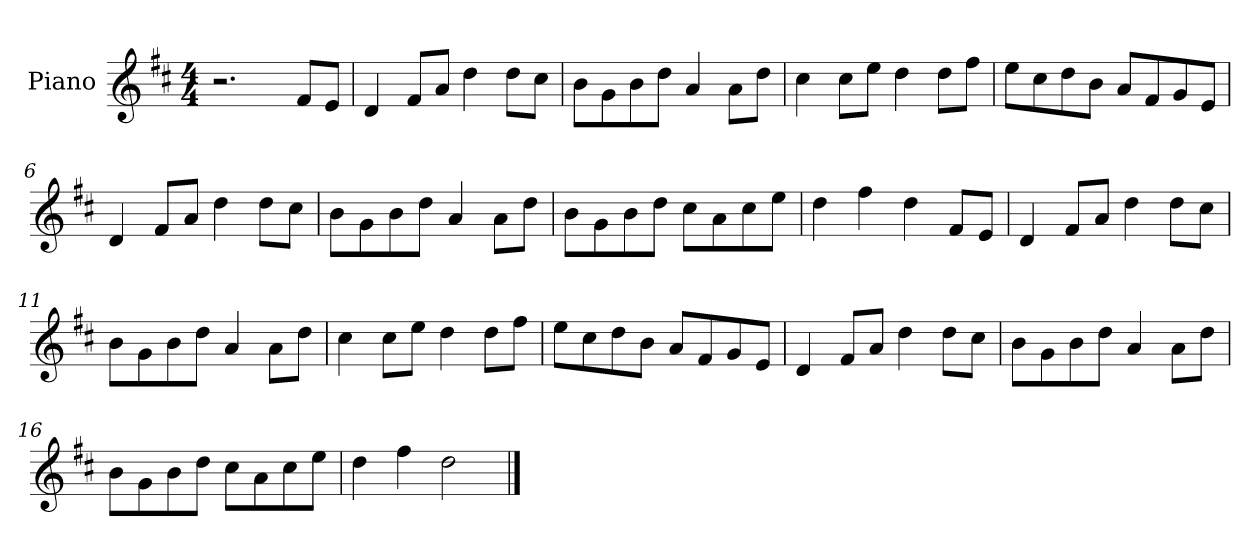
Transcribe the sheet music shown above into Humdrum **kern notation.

**kern
*part1
*staff1
*I"Piano
*I'Pno
*clefG2
*k[f#c#]
*M4/4
=1
2.r
8f#/L
8e/J
=2
4d/
8f#/L
8a/J
4dd\
8dd\L
8cc#\J
=3
8b\L
8g\
8b\
8dd\J
4a/
8a\L
8dd\J
=4
4cc#\
8cc#\L
8ee\J
4dd\
8dd\L
8ff#\J
=5
8ee\L
8cc#\
8dd\
8b\J
8a/L
8f#/
8g/
8e/J
=6
4d/
8f#/L
8a/J
4dd\
8dd\L
8cc#\J
=7
8b\L
8g\
8b\
8dd\J
4a/
8a\L
8dd\J
=8
8b\L
8g\
8b\
8dd\J
8cc#\L
8a\
8cc#\
8ee\J
=9
4dd\
4ff#\
4dd\
8f#/L
8e/J
=10
4d/
8f#/L
8a/J
4dd\
8dd\L
8cc#\J
=11
8b\L
8g\
8b\
8dd\J
4a/
8a\L
8dd\J
=12
4cc#\
8cc#\L
8ee\J
4dd\
8dd\L
8ff#\J
=13
8ee\L
8cc#\
8dd\
8b\J
8a/L
8f#/
8g/
8e/J
=14
4d/
8f#/L
8a/J
4dd\
8dd\L
8cc#\J
=15
8b\L
8g\
8b\
8dd\J
4a/
8a\L
8dd\J
=16
8b\L
8g\
8b\
8dd\J
8cc#\L
8a\
8cc#\
8ee\J
=17
4dd\
4ff#\
2dd\
==
*-
